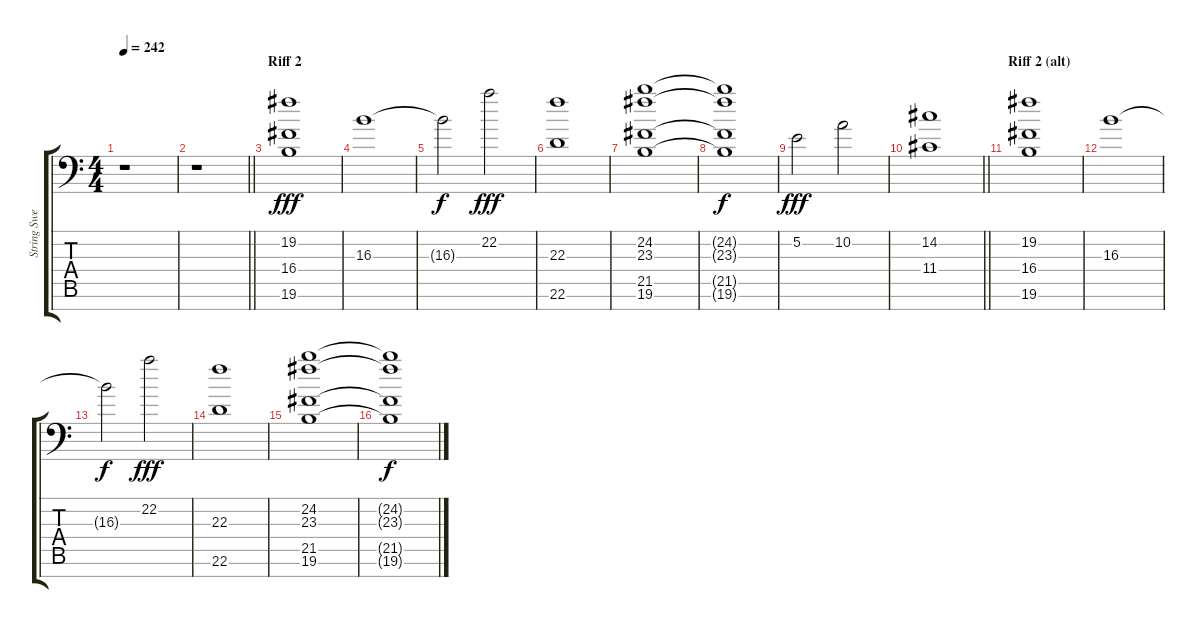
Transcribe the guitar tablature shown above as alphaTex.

\track ("String Swells" "String Swe") {instrument stringensemble2}
\staff {score tabs}
\tuning (F5 B3 G3 D3 A2 E2 C-1) {hide}
\ts (4 4)
\tempo 242
\clef f4
\ks c
r.1{dy fff} |
\barLineRight lightlight
r.1 |
\section ("" "Riff 2")
(19.2 16.4 19.6).1 |
16.3.1 |
16.3{t}.2{dy f} 22.2.2{dy fff} |
(22.3 22.6).1 |
(24.2 23.3 21.5 19.6).1 |
(24.2{t} 23.3{t} 21.5{t} 19.6{t}).1{dy f} |
5.2.2{dy fff} 10.2.2 |
\barLineRight lightlight
(14.2 11.4).1 |
\section ("" "Riff 2 (alt)")
(19.2 16.4 19.6).1 |
16.3.1 |
16.3{t}.2{dy f} 22.2.2{dy fff} |
(22.3 22.6).1 |
(24.2 23.3 21.5 19.6).1 |
(24.2{t} 23.3{t} 21.5{t} 19.6{t}).1{dy f}
